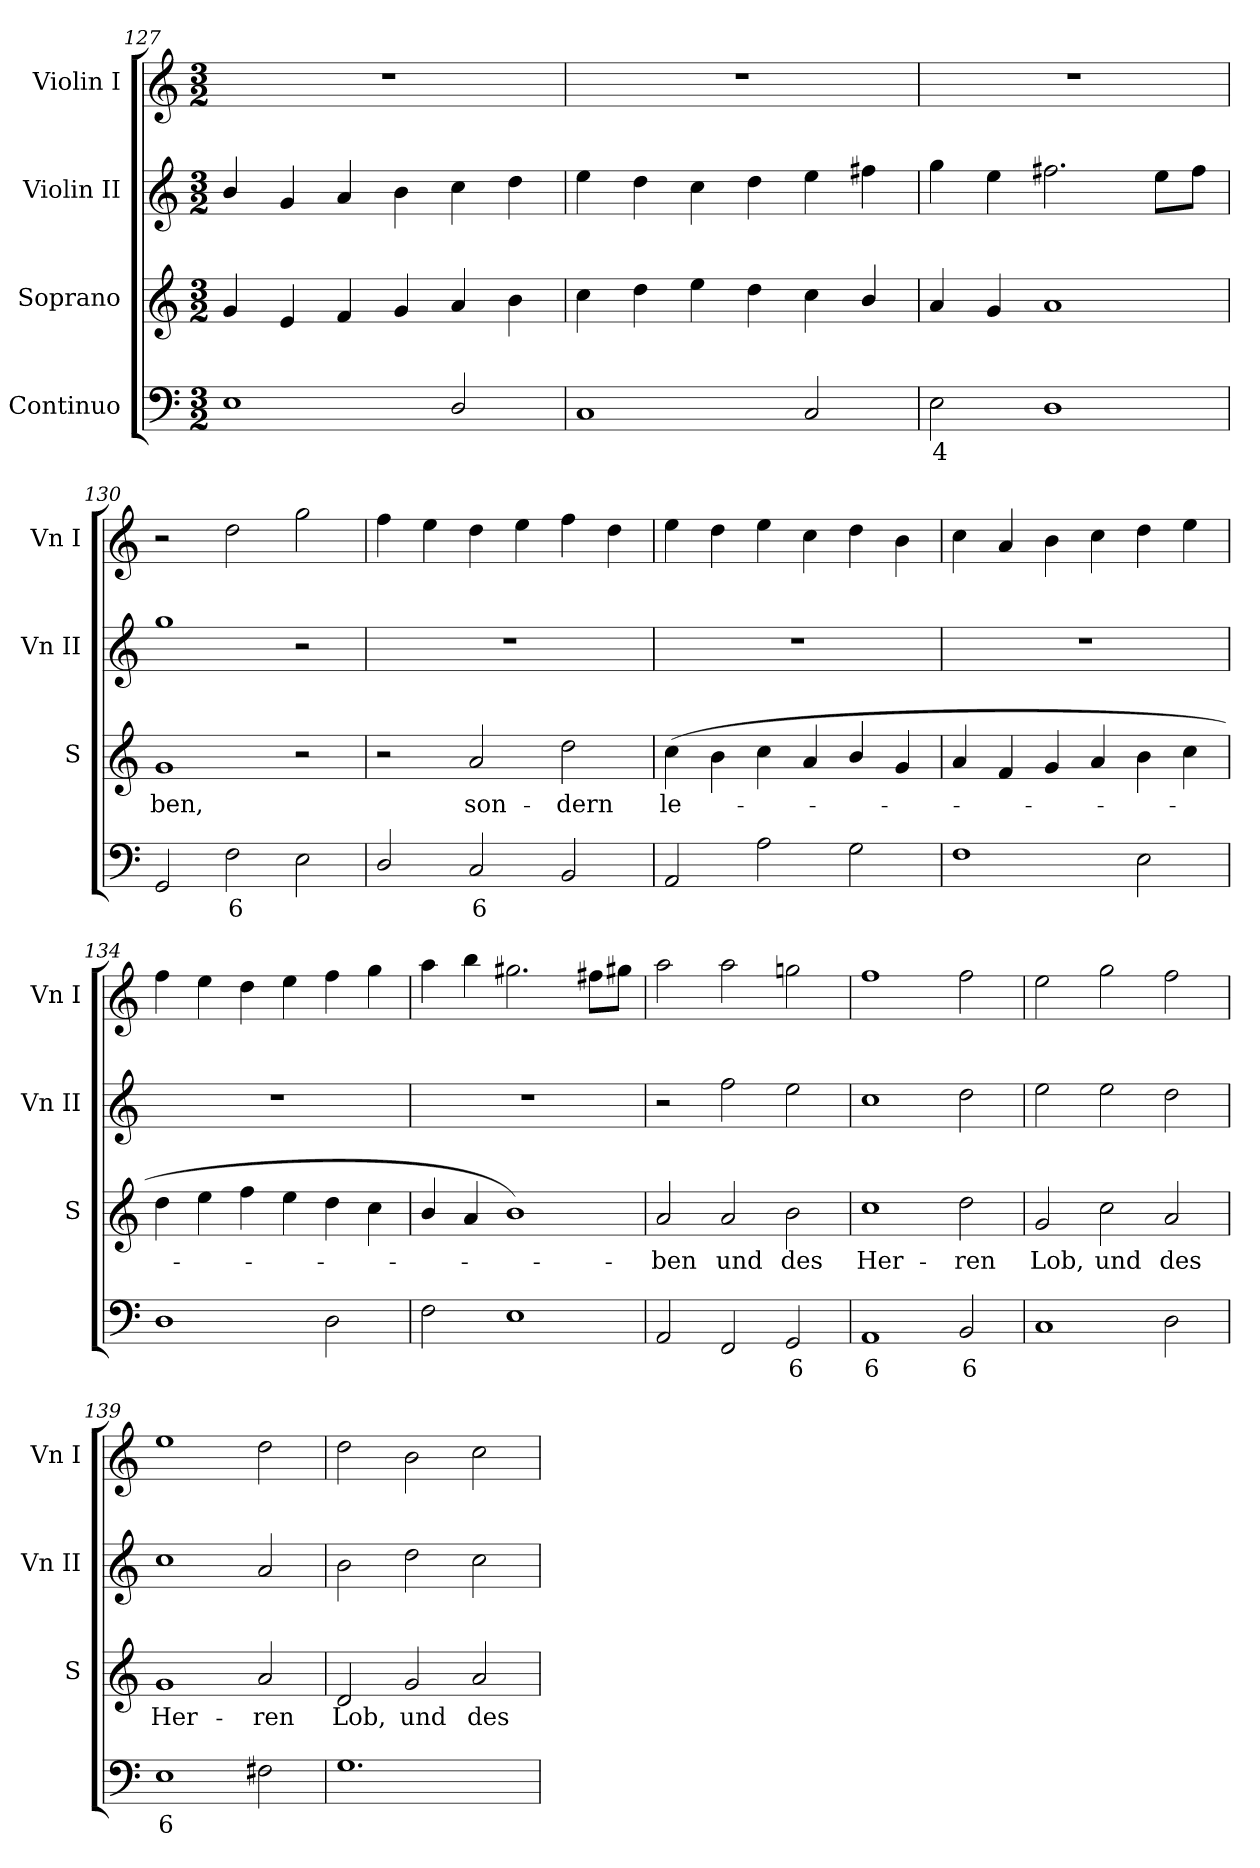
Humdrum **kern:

**kern	**text	**kern	**text	**kern	**kern
*part4	*part4	*part3	*part3	*part2	*part1
*staff4	*staff4	*staff3	*staff3	*staff2	*staff1
*I"Continuo	*	*I"Soprano	*	*I"Violin II	*I"Violin I
*	*	*I'S	*	*I'Vn II	*I'Vn I
*clefF4	*	*clefG2	*	*clefG2	*clefG2
*k[]	*	*k[]	*	*k[]	*k[]
*C:	*	*C:	*	*C:	*C:
*M3/2	*	*M3/2	*	*M3/2	*M3/2
=127	=127	=127	=127	=127	=127
!	!	!	!	!	!LO:N:vis=1
1E	.	4g	.	4b/	1.r
.	.	4e	.	4g	.
.	.	4f	.	4a	.
.	.	4g	.	4b	.
2D/	.	4a	.	4cc	.
.	.	4b	.	4dd	.
=128	=128	=128	=128	=128	=128
!	!	!	!	!	!LO:N:vis=1
1C	.	4cc	.	4ee	1.r
.	.	4dd	.	4dd	.
.	.	4ee	.	4cc	.
.	.	4dd	.	4dd	.
2C	.	4cc	.	4ee	.
.	.	4b/	.	4ff#X	.
=129	=129	=129	=129	=129	=129
!	!LO:LY:b	!	!	!	!LO:N:vis=1
2E	4	4a	.	4gg	1.r
.	.	4g	.	4ee	.
1D	.	1a	.	2.ff#X	.
.	.	.	.	8eeL	.
.	.	.	.	8ff#J	.
=130	=130	=130	=130	=130	=130
!	!	!	!LO:LY:b	!	!
2GG	.	1g	ben,	1gg	2r
!	!LO:LY:b	!	!	!	!
2F	6	.	.	.	2dd
2E	.	2r	.	2r	2gg
!!LO:LB:g=z
=131	=131	=131	=131	=131	=131
!	!	!	!	!LO:N:vis=1	!
2D/	.	2r	.	1.r	4ff
.	.	.	.	.	4ee
!	!LO:LY:b	!	!LO:LY:b	!	!
2C	6	2a	son-	.	4dd
.	.	.	.	.	4ee
!	!	!	!LO:LY:b	!	!
2BB	.	2dd	-dern	.	4ff
.	.	.	.	.	4dd
=132	=132	=132	=132	=132	=132
!	!	!	!LO:LY:b	!LO:N:vis=1	!
2AA	.	(>4cc	le-	1.r	4ee
.	.	4b	.	.	4dd
2A	.	4cc	.	.	4ee
.	.	4a	.	.	4cc
2G	.	4b/	.	.	4dd
.	.	4g	.	.	4b
=133	=133	=133	=133	=133	=133
!	!	!	!	!LO:N:vis=1	!
1F	.	4a	.	1.r	4cc
.	.	4f	.	.	4a
.	.	4g	.	.	4b
.	.	4a	.	.	4cc
2E	.	4b	.	.	4dd
.	.	4cc	.	.	4ee
=134	=134	=134	=134	=134	=134
!	!	!	!	!LO:N:vis=1	!
1D	.	4dd	.	1.r	4ff
.	.	4ee	.	.	4ee
.	.	4ff	.	.	4dd
.	.	4ee	.	.	4ee
2D	.	4dd	.	.	4ff
.	.	4cc	.	.	4gg
=135	=135	=135	=135	=135	=135
!	!	!	!	!LO:N:vis=1	!
2F	.	4b/	.	1.r	4aa
.	.	4a	.	.	4bb
1E	.	1b/)	.	.	2.gg#X
.	.	.	.	.	8ff#XL
.	.	.	.	.	8gg#XJ
=136	=136	=136	=136	=136	=136
!	!	!	!LO:LY:b	!	!
2AA	.	2a	ben	2r	2aa
!	!	!	!LO:LY:b	!	!
2FF	.	2a	und	2ff	2aa
!	!LO:LY:b	!	!LO:LY:b	!	!
2GG	6	2b	des	2ee	2ggn
=137	=137	=137	=137	=137	=137
!	!LO:LY:b	!	!LO:LY:b	!	!
1AA	6	1cc	Her-	1cc	1ff
!	!LO:LY:b	!	!LO:LY:b	!	!
2BB	6	2dd	-ren	2dd	2ff
!!LO:LB:g=z
=138	=138	=138	=138	=138	=138
!	!	!	!LO:LY:b	!	!
1C	.	2g	Lob,	2ee	2ee
!	!	!	!LO:LY:b	!	!
.	.	2cc	und	2ee	2gg
!	!	!	!LO:LY:b	!	!
2D	.	2a	des	2dd	2ff
=139	=139	=139	=139	=139	=139
!	!LO:LY:b	!	!LO:LY:b	!	!
1E	6	1g	Her-	1cc	1ee
!	!	!	!LO:LY:b	!	!
2F#X	.	2a	-ren	2a	2dd
=140	=140	=140	=140	=140	=140
!	!	!	!LO:LY:b	!	!
1.G	.	2d	Lob,	2b	2dd
!	!	!	!LO:LY:b	!	!
.	.	2g	und	2dd	2b
!	!	!	!LO:LY:b	!	!
.	.	2a	des	2cc	2cc
=	=	=	=	=	=
*-	*-	*-	*-	*-	*-
